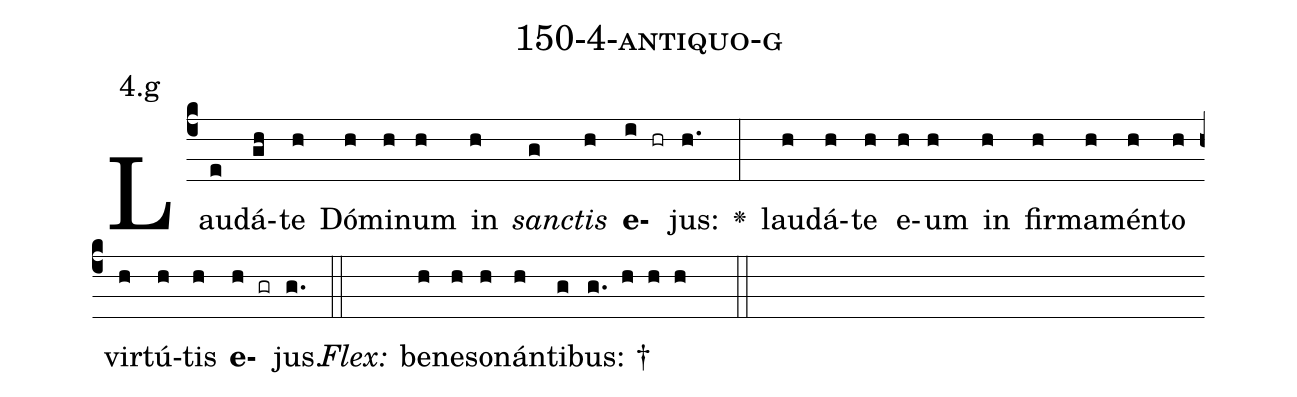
name: 150-4-antiquo-g;
annotation: 4.g;
%%
(c4)Lau(e)dá(gh)te(h) Dó(h)mi(h)num(h) in(h) <i>sanc</i>(g)<i>tis</i>(h) <b>e</b>(i hr)jus:(h.) <v>\greheightstar</v>(:) lau(h)dá(h)te(h) e(h)um(h) in(h) fir(h)ma(h)mén(h)to(h) vir(h)tú(h)tis(h) <b>e</b>(h gr)jus.(g.) (::)
<i>Flex:</i>()  be(h)ne(h)so(h)nán(h)ti(g)bus: †(g. h h h  ::)

%E(h) u(h) o(h) u(h) a(h) e.(g.) (::)
